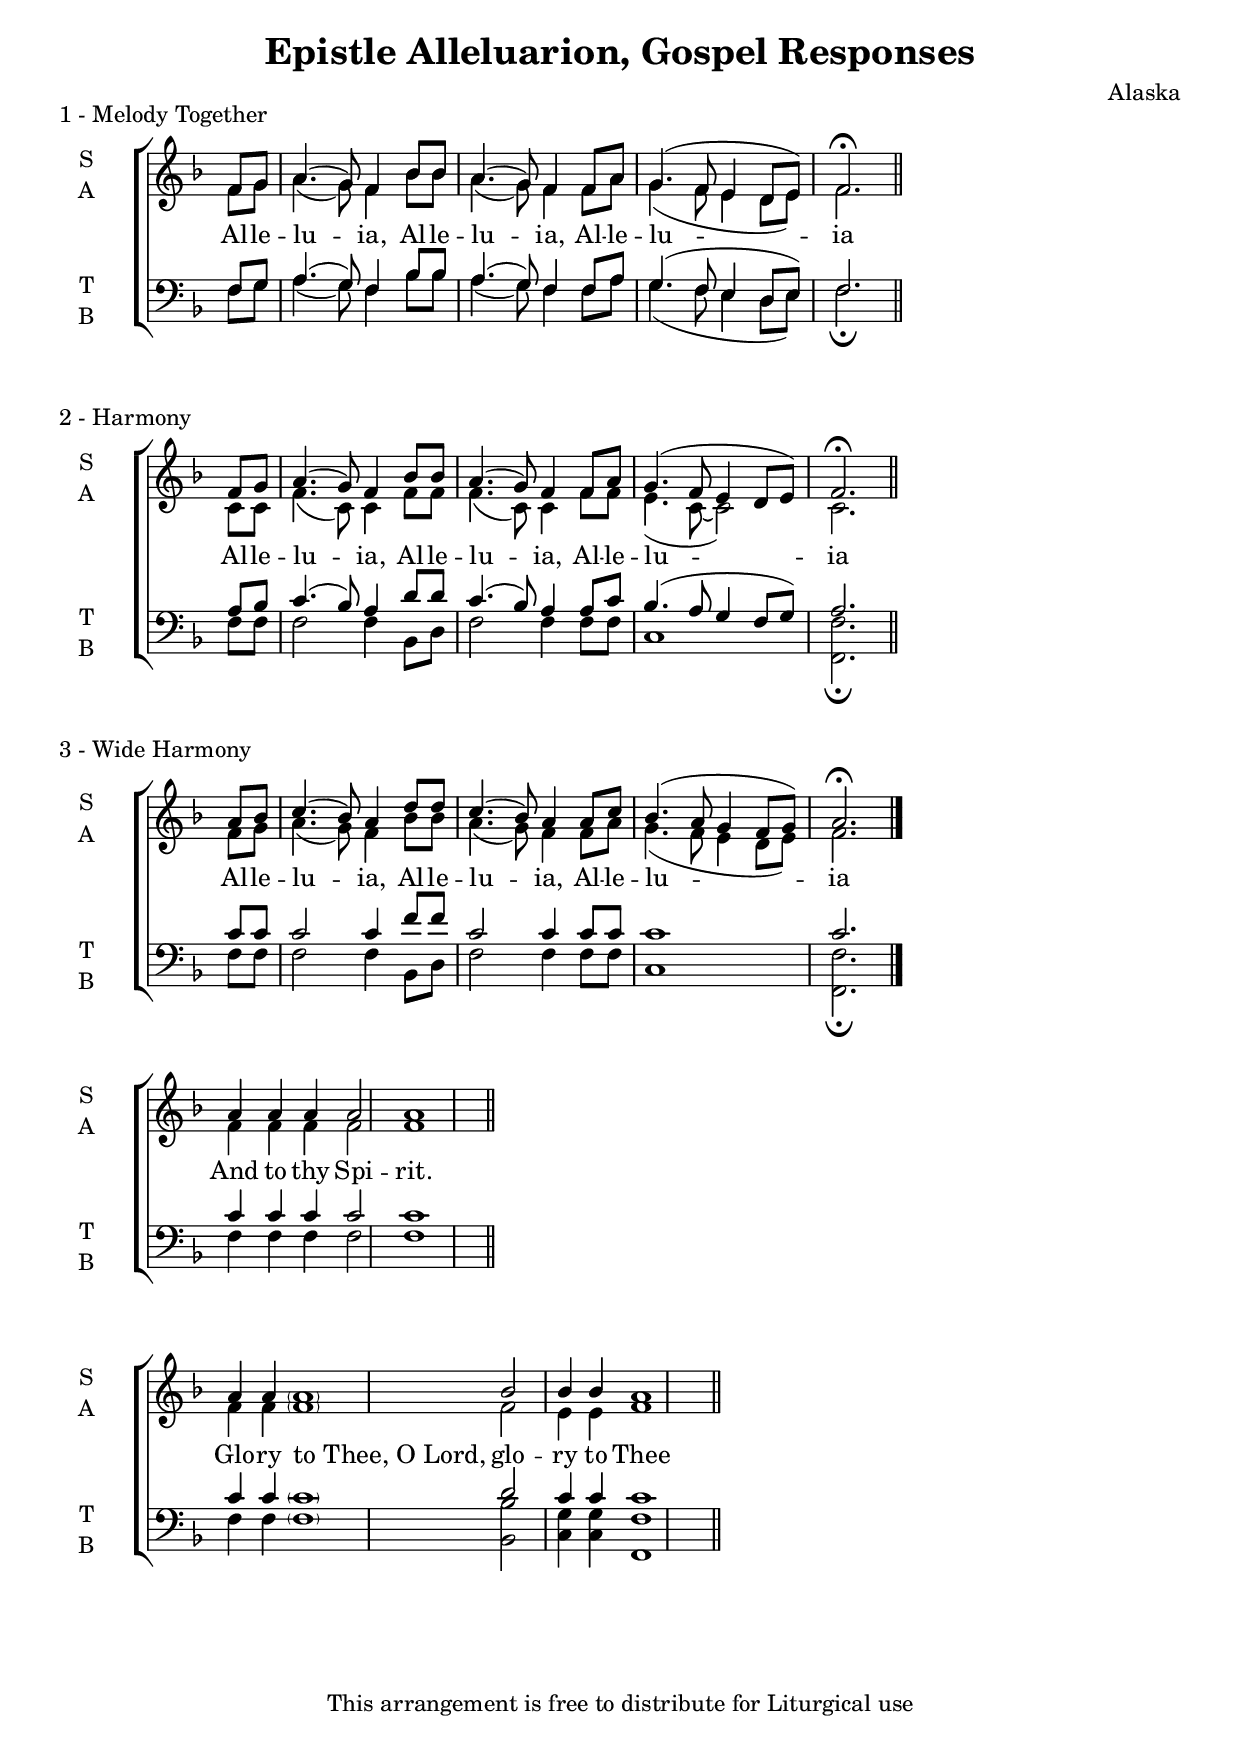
\version "2.18.2"

\header {
  title = "Epistle Alleluarion, Gospel Responses"
  subtitle = ""
  subsubtitle = ""
  composer = "Alaska"
  arranger = ""
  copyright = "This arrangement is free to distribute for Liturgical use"
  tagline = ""
}
\markup "1 - Melody Together"
\version "2.18.2"

global = {
  \time 4/4 % Not used, Time_signature_engraver is removed from layout
  \key f \major
}

verseOne = \lyricmode {
   Al -- le -- lu -- ia,
   Al -- le -- lu -- ia,
   Al -- le -- lu -- ia
}

soprano = \relative g' {
  % Ritardando spanning several notes use '\startTextSpan' and \stopTextSpan
  \global % Leave these here for key to display
  \partial 4 f8 g a4.( g8) f4
  bes8 bes a4.( g8) f4
  f8 a g4.( f8 e4 d8 e) f2. \fermata \bar "||"
}

alto = \relative g' {
  \global % Leave these here for key to display
  \partial 4 f8 g a4.( g8) f4
  bes8 bes a4.( g8) f4
  f8 a g4.( f8 e4 d8 e) f2.
}

tenor = \relative c {
  \global % Leave these here for key to display
  \partial 4 f8 g a4.( g8) f4
  bes8 bes a4.( g8) f4
  f8 a g4.( f8 e4 d8 e) f2.
}

bass = \relative c {
  \global % Leave these here for key to display
  \partial 4 f8 g a4.( g8) f4
  bes8 bes a4.( g8) f4
  f8 a g4.( f8 e4 d8 e) f2. \fermata
}

\score {
  \new ChoirStaff <<
    \new Staff \with {
      midiInstrument = "choir aahs"
      instrumentName = \markup \center-column { S A }
    } <<
      \new Voice = "soprano" { \voiceOne \soprano }
      \new Voice = "alto" { \voiceTwo \alto }
    >>
    \new Lyrics \with {
      \override VerticalAxisGroup #'staff-affinity = #CENTER
    } \lyricsto "soprano" \verseOne

    \new Staff \with {
      midiInstrument = "choir aahs"
      instrumentName = \markup \center-column { T B }
    } <<
      \clef bass
      \new Voice = "tenor" { \voiceOne \tenor }
      \new Voice = "bass" { \voiceTwo \bass }
    >>
  >>
  \layout {
    \context {
      \Staff
      \remove "Time_signature_engraver"
    }
    \context {
      \Score
      \omit BarNumber
    }
  }
  \midi { \tempo 4 = 120
          \context {
            \Voice
            \remove "Dynamic_performer"
    }
  }
}

\markup "2 - Harmony"
\version "2.18.2"

global = {
  \time 4/4 % Not used, Time_signature_engraver is removed from layout
  \key f \major
}

verseOne = \lyricmode {
   Al -- le -- lu -- ia,
   Al -- le -- lu -- ia,
   Al -- le -- lu -- ia
}

soprano = \relative g' {
  % Ritardando spanning several notes use '\startTextSpan' and \stopTextSpan
  \global % Leave these here for key to display
  \partial 4 f8 g a4.( g8) f4
  bes8 bes a4.( g8) f4
  f8 a g4.( f8 e4 d8 e) f2. \fermata \bar "||"
}

alto = \relative g {
  \global % Leave these here for key to display
  \partial 4 c8 c f4.( c8) c4
  f8 f f4.( c8) c4
  f8 f e4.( c8~ c2) c2.
}

tenor = \relative c' {
  \global % Leave these here for key to display
  \partial 4 a8 bes c4.( bes8) a4
  d8 d c4.( bes8) a4
  a8 c bes4.( a8 g4 f8 g) a2.
}


bass = \relative c {
  \global % Leave these here for key to display
  \partial 4 f8 f f2 f4
  bes,8 d f2 f4
  f8 f c1 <f f,>2. \fermata
}

\score {
  \new ChoirStaff <<
    \new Staff \with {
      midiInstrument = "choir aahs"
      instrumentName = \markup \center-column { S A }
    } <<
      \new Voice = "soprano" { \voiceOne \soprano }
      \new Voice = "alto" { \voiceTwo \alto }
    >>
    \new Lyrics \with {
      \override VerticalAxisGroup #'staff-affinity = #CENTER
    } \lyricsto "soprano" \verseOne

    \new Staff \with {
      midiInstrument = "choir aahs"
      instrumentName = \markup \center-column { T B }
    } <<
      \clef bass
      \new Voice = "tenor" { \voiceOne \tenor }
      \new Voice = "bass" { \voiceTwo \bass }
    >>
  >>
  \layout {
    \context {
      \Staff
      \remove "Time_signature_engraver"
    }
    \context {
      \Score
      \omit BarNumber
    }
  }
  \midi { \tempo 4 = 120
          \context {
            \Voice
            \remove "Dynamic_performer"
    }
  }
}

\markup "3 - Wide Harmony"
\version "2.18.2"

global = {
  \time 4/4 % Not used, Time_signature_engraver is removed from layout
  \key f \major
}

verseOne = \lyricmode {
   Al -- le -- lu -- ia,
   Al -- le -- lu -- ia,
   Al -- le -- lu -- ia
}

soprano = \relative a' {
  % Ritardando spanning several notes use '\startTextSpan' and \stopTextSpan
  \global % Leave these here for key to display
  \partial 4
  a8 bes c4.( bes8) a4
  d8 d c4.( bes8) a4
  a8 c bes4.( a8 g4 f8 g) a2. \fermata \bar"|."
}

alto = \relative f' {
  \global % Leave these here for key to display
  \partial 4 f8 g a4.( g8) f4
  bes8 bes a4.( g8) f4
  f8 a g4.( f8 e4 d8 e) f2.
}

tenor = \relative c' {
  \global % Leave these here for key to display
  \partial 4 c8 c c2 c4
  f8 f c2 c4
  c8 c c1 c2.
}


bass = \relative c {
  \global % Leave these here for key to display
  \partial 4 f8 f f2 f4
  bes,8 d f2 f4
  f8 f c1 <f f,>2. \fermata
}

\score {
  \new ChoirStaff <<
    \new Staff \with {
      midiInstrument = "choir aahs"
      instrumentName = \markup \center-column { S A }
    } <<
      \new Voice = "soprano" { \voiceOne \soprano }
      \new Voice = "alto" { \voiceTwo \alto }
    >>
    \new Lyrics \with {
      \override VerticalAxisGroup #'staff-affinity = #CENTER
    } \lyricsto "soprano" \verseOne

    \new Staff \with {
      midiInstrument = "choir aahs"
      instrumentName = \markup \center-column { T B }
    } <<
      \clef bass
      \new Voice = "tenor" { \voiceOne \tenor }
      \new Voice = "bass" { \voiceTwo \bass }
    >>
  >>
  \layout {
    \context {
      \Staff
      \remove "Time_signature_engraver"
    }
    \context {
      \Score
      \omit BarNumber
    }
  }
  \midi { \tempo 4 = 120
          \context {
            \Voice
            \remove "Dynamic_performer"
    }
  }
}

\version "2.18.2"

% Provide an easy way to group a bunch of text together on a breve
% http://lilypond.org/doc/v2.18/Documentation/notation/working-with-ancient-music_002d_002dscenarios-and-solutions
recite = \once \override LyricText.self-alignment-X = #-1

\defineBarLine "invisible" #'("" "" "")
global = {
  \time 4/4 % Not used, Time_signature_engraver is removed from layout
  \key f \major
  \set Timing.defaultBarType = "invisible" %% Only put bar lines where I say
}

lyricText = \lyricmode {          And to thy Spi -- rit. }
soprano = \relative c'' { \global a4  a   a  a2     a1 \bar "||" }
alto    = \relative c'  { \global f4  f   f  f2     f1 }
tenor   = \relative c'  { \global c4  c   c  c2     c1 }
bass    = \relative c   { \global f4  f   f  f2     f1 }

\score {
  \new ChoirStaff <<
    \new Staff \with {
      midiInstrument = "choir aahs"
      instrumentName = \markup \center-column { S A }
    } <<
      \new Voice = "soprano" { \voiceOne \soprano }
      \new Voice = "alto" { \voiceTwo \alto }
    >>
    \new Lyrics \with {
      \override VerticalAxisGroup #'staff-affinity = #CENTER
    } \lyricsto "soprano" \lyricText

    \new Staff \with {
      midiInstrument = "choir aahs"
      instrumentName = \markup \center-column { T B }
      } <<
        \clef bass
        \new Voice = "tenor" { \voiceOne \tenor }
        \new Voice = "bass" { \voiceTwo \bass }
    >>
  >>
  \layout {
    \context {
      \Staff
      \remove "Time_signature_engraver"
    }
    \context {
      \Score
      \omit BarNumber
    }
  }
  \midi { \tempo 4 = 120
          \context {
            \Voice
            \remove "Dynamic_performer"
    }
  }
}

\version "2.18.2"

% Provide an easy way to group a bunch of text together on a breve
% http://lilypond.org/doc/v2.18/Documentation/notation/working-with-ancient-music_002d_002dscenarios-and-solutions
recite = \once \override LyricText.self-alignment-X = #-1

\defineBarLine "invisible" #'("" "" "")
global = {
  \time 4/4 % Not used, Time_signature_engraver is removed from layout
  \key f \major
  \set Timing.defaultBarType = "invisible" %% Only put bar lines where I say
}

lyricText = \lyricmode {          Glo -- ry \recite"to Thee, O Lord," glo -- ry   to  Thee}
soprano = \relative c'' { \global a4     a   \parenthesize a1         bes2   bes4 bes a1 \bar "||" }
alto    = \relative c'  { \global f4     f   \parenthesize f1         f2     e4   e   f1 }
tenor   = \relative c'  { \global c4     c   \parenthesize c1         d2     c4   c   c1 }
bass    = \relative c   { \global f4     f   \parenthesize f1         <bes bes,>2 <g c,>4 <g c,>4 <f f,>1 }

\score {
  \new ChoirStaff <<
    \new Staff \with {
      midiInstrument = "choir aahs"
      instrumentName = \markup \center-column { S A }
    } <<
      \new Voice = "soprano" { \voiceOne \soprano }
      \new Voice = "alto" { \voiceTwo \alto }
    >>
    \new Lyrics \with {
      \override VerticalAxisGroup #'staff-affinity = #CENTER
    } \lyricsto "soprano" \lyricText

    \new Staff \with {
      midiInstrument = "choir aahs"
      instrumentName = \markup \center-column { T B }
      } <<
        \clef bass
        \new Voice = "tenor" { \voiceOne \tenor }
        \new Voice = "bass" { \voiceTwo \bass }
    >>
  >>
  \layout {
    \context {
      \Staff
      \remove "Time_signature_engraver"
    }
    \context {
      \Score
      \omit BarNumber
    }
  }
  \midi { \tempo 4 = 120
          \context {
            \Voice
            \remove "Dynamic_performer"
    }
  }
}

